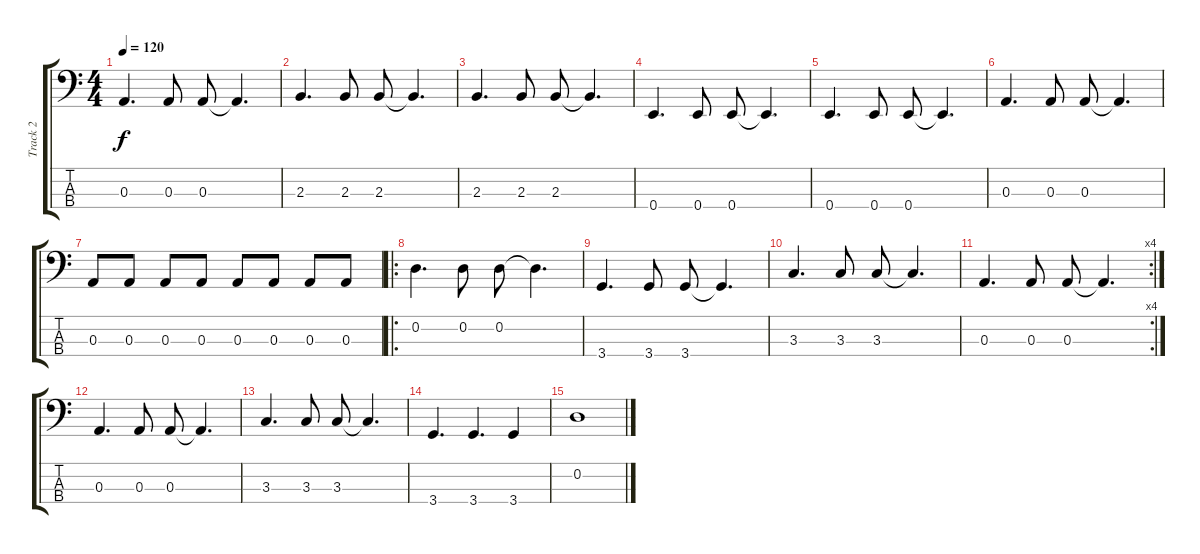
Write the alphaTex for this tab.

\track ("Track 2" "Track 2") {instrument electricbassfinger}
\staff {score tabs}
\tuning (G2 D2 A1 E1) {hide}
\ts (4 4)
\tempo 120
\clef f4
\ks c
0.3.4{d dy f} 0.3.8 0.3.8 0.3{t}.4{d} |
2.3.4{d} 2.3.8 2.3.8 2.3{t}.4{d} |
2.3.4{d} 2.3.8 2.3.8 2.3{t}.4{d} |
0.4.4{d} 0.4.8 0.4.8 0.4{t}.4{d} |
0.4.4{d} 0.4.8 0.4.8 0.4{t}.4{d} |
0.3.4{d} 0.3.8 0.3.8 0.3{t}.4{d} |
0.3.8 0.3.8 0.3.8 0.3.8 0.3.8 0.3.8 0.3.8 0.3.8 |
\ro
0.2.4{d} 0.2.8 0.2.8 0.2{t}.4{d} |
3.4.4{d} 3.4.8 3.4.8 3.4{t}.4{d} |
3.3.4{d} 3.3.8 3.3.8 3.3{t}.4{d} |
\rc 4
0.3.4{d} 0.3.8 0.3.8 0.3{t}.4{d} |
0.3.4{d} 0.3.8 0.3.8 0.3{t}.4{d} |
3.3.4{d} 3.3.8 3.3.8 3.3{t}.4{d} |
3.4.4{d} 3.4.4{d} 3.4.4 |
0.2.1
